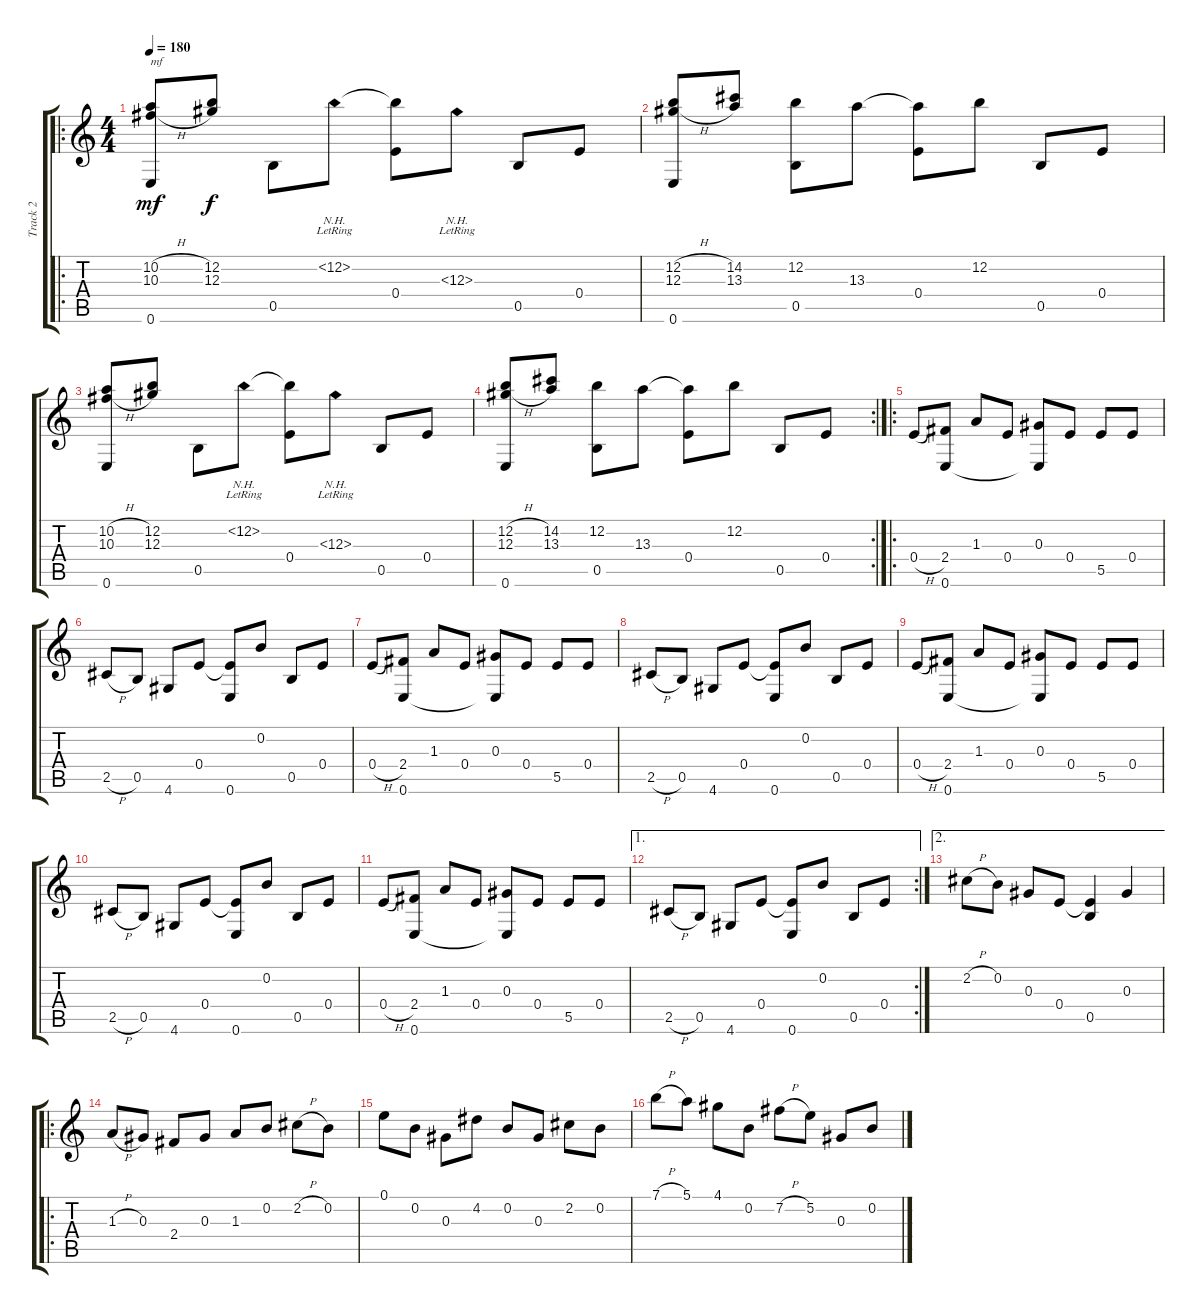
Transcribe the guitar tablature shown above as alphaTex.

\track ("Track 2" "Track 2") {instrument acousticguitarnylon}
\staff {score tabs}
\tuning (E4 B3 Ab3 E3 B2 E2) {hide}
\ro
\ts (4 4)
\tempo 180
\clef g2
\ks c
(10.2{h} 10.3{h} 0.6).8{txt "mf" dy mf instrument acousticguitarnylon} (12.2 12.3).8{dy f} 0.5.8 12.2{nh lr}.8 (12.2{t} 0.4).8 12.3{nh lr}.8 0.5.8 0.4.8 |
(12.2{h} 12.3{h} 0.6).8 (14.2 13.3).8 (12.2 0.5).8 13.3.8 (13.3{t} 0.4).8 12.2.8 0.5.8 0.4.8 |
(10.2{h} 10.3{h} 0.6).8 (12.2 12.3).8 0.5.8 12.2{nh lr}.8 (12.2{t} 0.4).8 12.3{nh lr}.8 0.5.8 0.4.8 |
\rc 2
(12.2{h} 12.3{h} 0.6).8 (14.2 13.3).8 (12.2 0.5).8 13.3.8 (13.3{t} 0.4).8 12.2.8 0.5.8 0.4.8 |
\ro
0.4{h}.8 (2.4 0.6).8 1.3.8 0.4.8 (0.3 0.6{t}).8 0.4.8 5.5.8 0.4.8 |
2.5{h}.8 0.5.8 4.6.8 0.4.8 (0.4{t} 0.6).8 0.2.8 0.5.8 0.4.8 |
0.4{h}.8 (2.4 0.6).8 1.3.8 0.4.8 (0.3 0.6{t}).8 0.4.8 5.5.8 0.4.8 |
2.5{h}.8 0.5.8 4.6.8 0.4.8 (0.4{t} 0.6).8 0.2.8 0.5.8 0.4.8 |
0.4{h}.8 (2.4 0.6).8 1.3.8 0.4.8 (0.3 0.6{t}).8 0.4.8 5.5.8 0.4.8 |
2.5{h}.8 0.5.8 4.6.8 0.4.8 (0.4{t} 0.6).8 0.2.8 0.5.8 0.4.8 |
0.4{h}.8 (2.4 0.6).8 1.3.8 0.4.8 (0.3 0.6{t}).8 0.4.8 5.5.8 0.4.8 |
\ae 1
\rc 2
2.5{h}.8 0.5.8 4.6.8 0.4.8 (0.4{t} 0.6).8 0.2.8 0.5.8 0.4.8 |
\ae 2
2.2{h}.8 0.2.8 0.3.8 0.4.8 (0.4{t} 0.5).4 0.3.4 |
\ro
1.3{h}.8 0.3.8 2.4.8 0.3.8 1.3.8 0.2.8 2.2{h}.8 0.2.8 |
0.1.8 0.2.8 0.3.8 4.2.8 0.2.8 0.3.8 2.2.8 0.2.8 |
7.1{h}.8 5.1.8 4.1.8 0.2.8 7.2{h}.8 5.2.8 0.3.8 0.2.8
